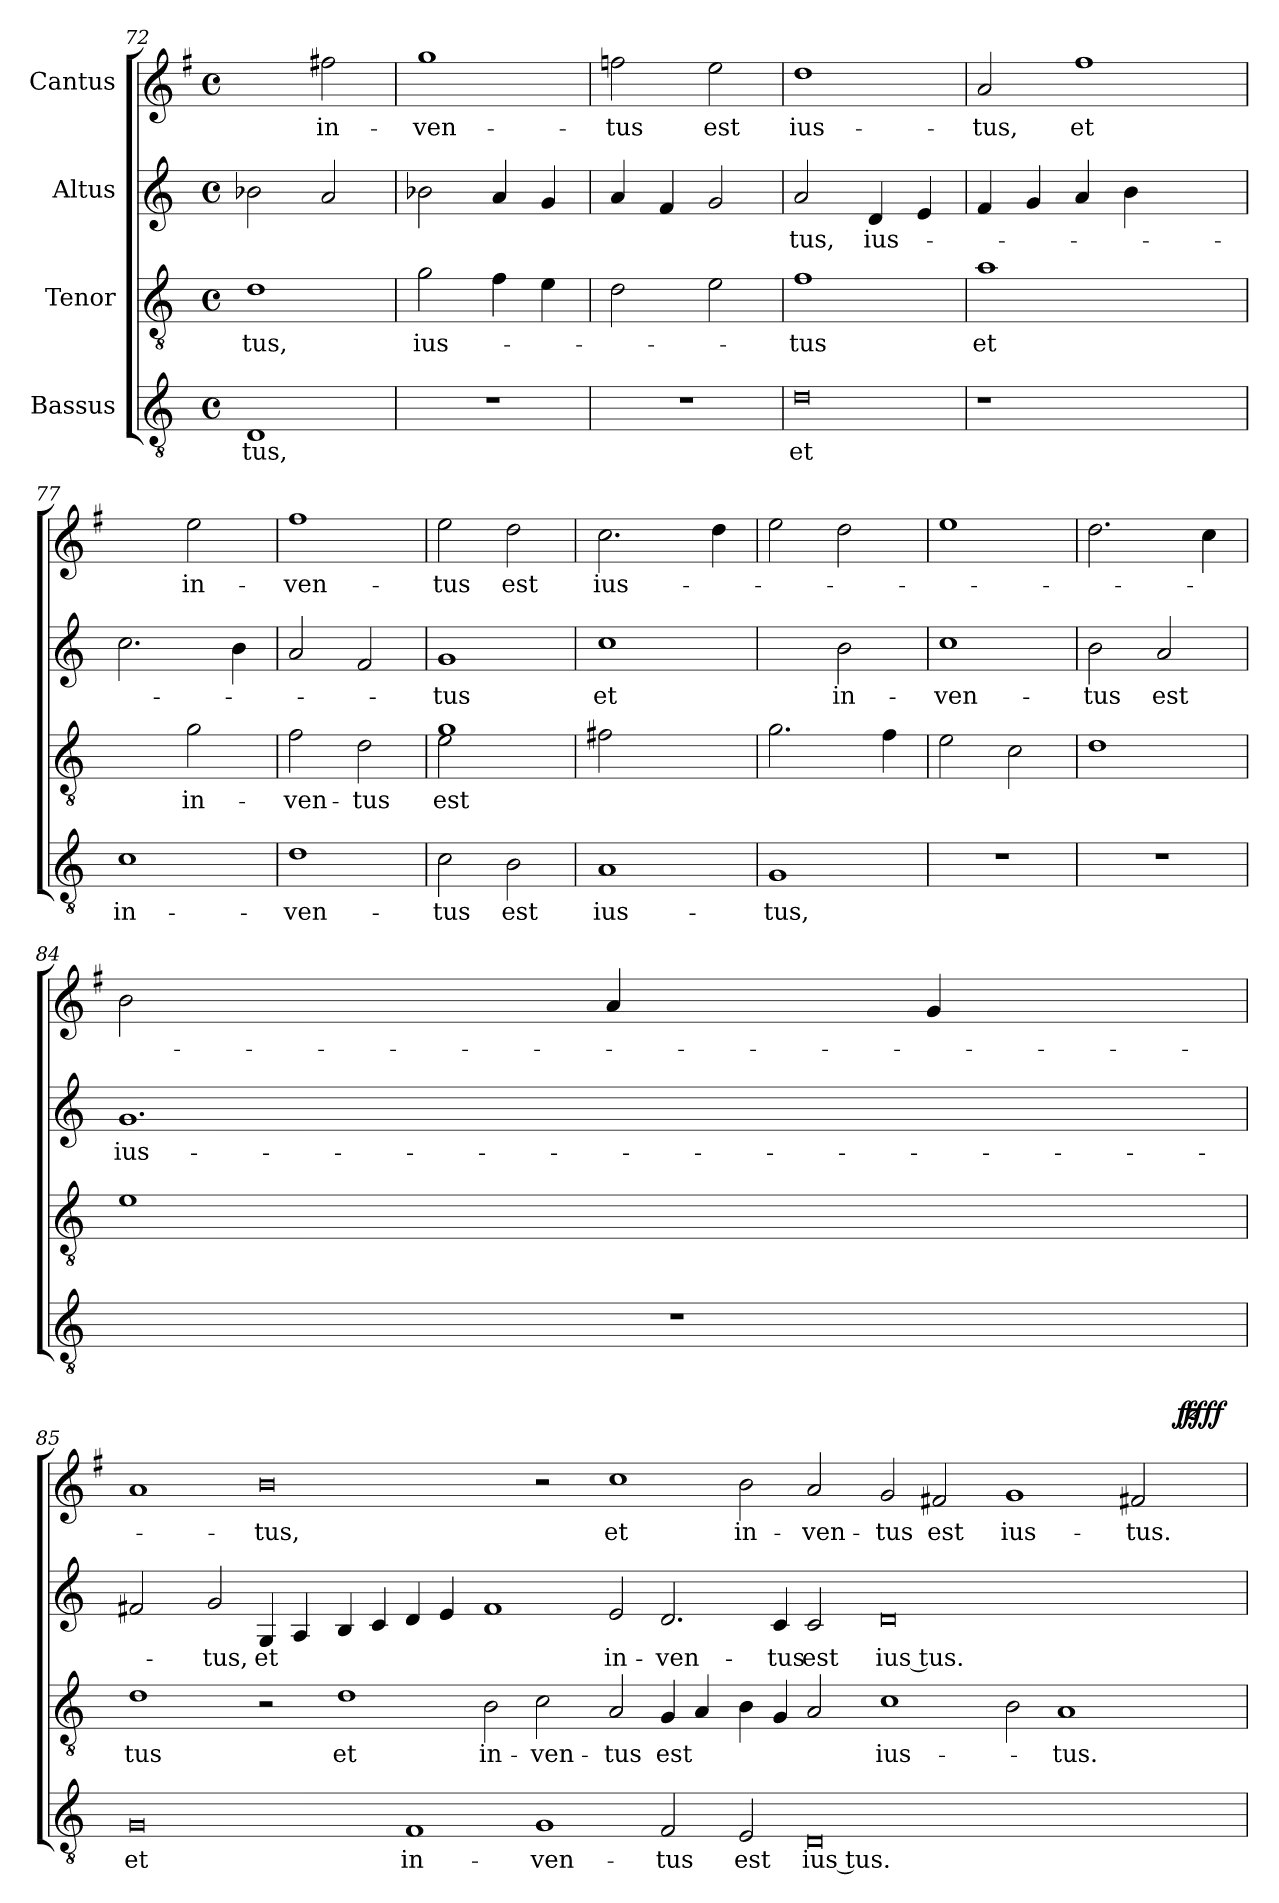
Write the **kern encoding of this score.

**kern	**text	**kern	**text	**dynam	**kern	**text	**kern	**text	**dynam
*part4	*part4	*part3	*part3	*part3	*part2	*part2	*part1	*part1	*part1
*staff4	*staff4	*staff3	*staff3	*staff3	*staff2	*staff2	*staff1	*staff1	*staff1
*I"Bassus	*	*I"Tenor	*	*	*I"Altus	*	*I"Cantus	*	*
*clefGv2	*	*clefGv2	*	*	*clefG2	*	*clefG2	*	*
*	*	*	*	*	*	*	*ITrd-3c-5	*	*
*	*	*	*	*	*	*	*k[]	*	*
*	*	*	*	*	*	*	*C:	*	*
*M4/4	*	*M4/4	*	*	*M4/4	*	*M4/4	*	*
*met(c)	*	*met(c)	*	*	*met(c)	*	*met(c)	*	*
=72	=72	=72	=72	=72	=72	=72	=72	=72	=72
!	!LO:LY:b:cj	!	!LO:LY:b:cj	!	!	!	!	!	!
1D	-tus,	1d	-tus,	.	2b-X\	.	2ryy	.	.
!	!	!	!	!	!	!	!	!LO:LY:b:cj	!
.	.	.	.	.	2a/	.	2bbn\	in-	.
=73	=73	=73	=73	=73	=73	=73	=73	=73	=73
!	!	!	!LO:LY:b:cj	!	!	!	!	!LO:LY:b:cj	!
1r	.	2g\	ius-	.	2b-X\	.	1ccc	-ven-	.
.	.	4f\	.	.	4a/	.	.	.	.
.	.	4e\	.	.	4g/	.	.	.	.
=74	=74	=74	=74	=74	=74	=74	=74	=74	=74
!	!	!	!	!	!	!	!	!LO:LY:b:cj	!
1r	.	2d\	.	.	4a/	.	2bb-\	-tus	.
.	.	.	.	.	4f/	.	.	.	.
!	!	!	!	!	!	!	!	!LO:LY:b:cj	!
.	.	2e\	.	.	2g/	.	2aa\	est	.
!!LO:LB:g=z
=75	=75	=75	=75	=75	=75	=75	=75	=75	=75
!LO:N:vis=0	!LO:LY:b:cj	!	!LO:LY:b:cj	!	!	!LO:LY:b:cj	!	!LO:LY:b:cj	!
1d	et	1f	-tus	.	2a/	-tus,	1gg	ius-	.
!	!	!	!	!	!	!LO:LY:b:cj	!	!	!
.	.	.	.	.	4d/	ius-	.	.	.
.	.	.	.	.	4e/	.	.	.	.
=76	=76	=76	=76	=76	=76	=76	=76	=76	=76
!	!	!	!LO:LY:b:cj	!	!	!	!	!LO:LY:b:cj	!
1r	.	1a	et	.	4f/	.	2dd/	-tus,	.
.	.	.	.	.	4g/	.	.	.	.
!	!	!	!	!	!	!	!	!LO:LY:b:cj	!
.	.	.	.	.	4a/	.	1bb	et	.
.	.	.	.	.	4b\	.	.	.	.
2ryy	.	2ryy	.	.	2ryy	.	.	.	.
=77	=77	=77	=77	=77	=77	=77	=77	=77	=77
!	!LO:LY:b:cj	!	!	!	!	!	!	!	!
1c	in-	2ryy	.	.	2.cc\	.	2ryy	.	.
!	!	!	!LO:LY:b:cj	!	!	!	!	!LO:LY:b:cj	!
.	.	2g\	in-	.	.	.	2aa\	in-	.
.	.	.	.	.	4b\	.	.	.	.
=78	=78	=78	=78	=78	=78	=78	=78	=78	=78
!	!LO:LY:b:cj	!	!LO:LY:b:cj	!	!	!	!	!LO:LY:b:cj	!
1d	-ven-	2f\	-ven-	.	2a/	.	1bb	-ven-	.
!	!	!	!LO:LY:b:cj	!	!	!	!	!	!
.	.	2d\	-tus	.	2f/	.	.	.	.
=79	=79	=79	=79	=79	=79	=79	=79	=79	=79
!	!LO:LY:b:cj	!	!LO:LY:b:cj	!	!	!	!	!	!
*	*	*^	*	*	*	*	*	*	*
!	!	!	!	!LO:LY:b:cj	!	!	!LO:LY:b:cj	!	!LO:LY:b:cj	!
2c\	-tus	1g	2e\	est	.	1g	-tus	2aa\	-tus	.
!	!LO:LY:b:cj	!	!	!	!	!	!	!	!LO:LY:b:cj	!
2B\	est	.	2ryy	.	.	.	.	2gg\	est	.
=80	=80	=80	=80	=80	=80	=80	=80	=80	=80	=80
!	!LO:LY:b:cj	!	!	!	!	!	!LO:LY:b:cj	!	!LO:LY:b:cj	!
*	*	*v	*v	*	*	*	*	*	*	*
1A	ius-	2f#X\	.	.	1cc	et	2.ff\	ius-	.
.	.	2ryy	.	.	.	.	.	.	.
.	.	.	.	.	.	.	4gg\	.	.
=81	=81	=81	=81	=81	=81	=81	=81	=81	=81
!	!LO:LY:b:cj	!	!	!	!	!	!	!	!
1G	-tus,	2.g\	.	.	2ryy	.	2aa\	.	.
!	!	!	!	!	!	!LO:LY:b:cj	!	!	!
.	.	.	.	.	2b\	in-	2gg\	.	.
.	.	4f\	.	.	.	.	.	.	.
=82	=82	=82	=82	=82	=82	=82	=82	=82	=82
!	!	!	!	!	!	!LO:LY:b:cj	!	!	!
1r	.	2e\	.	.	1cc	-ven-	1aa	.	.
.	.	2c\	.	.	.	.	.	.	.
=83	=83	=83	=83	=83	=83	=83	=83	=83	=83
!	!	!	!	!	!	!LO:LY:b:cj	!	!	!
1r	.	1d	.	.	2b\	-tus	2.gg\	.	.
!	!	!	!	!	!	!LO:LY:b:cj	!	!	!
.	.	.	.	.	2a/	est	.	.	.
.	.	.	.	.	.	.	4ff\	.	.
=84	=84	=84	=84	=84	=84	=84	=84	=84	=84
!	!	!	!	!	!LO:N:vis=1.	!LO:LY:b:cj	!	!	!
1r	.	1e	.	.	1g	ius-	2ee\	.	.
.	.	.	.	.	.	.	4dd/	.	.
.	.	.	.	.	.	.	4cc/	.	.
!!LO:LB:g=z
=85	=85	=85	=85	=85	=85	=85	=85	=85	=85
!	!LO:LY:b:cj	!	!LO:LY:b:cj	!	!	!	!	!	!
*	*	*^	*	*	*	*	*^	*	*
*	*	*	*^	*	*	*	*	*	*^	*	*
*	*	*	*	*	*	*	*	*	*	*	*^	*	*
0G	et	1d	1ryy	4ryy	-tus	.	2f#X/	.	1dd	1ryy	1ryy	4ryy	.	.
.	.	.	.	64ryy	.	.	.	.	.	.	.	32ryy	.	.
.	.	.	.	1ryy	.	.	.	.	.	.	.	.	.	.
.	.	.	.	.	.	.	.	.	.	.	.	1ryy	.	.
!	!	!	!	!	!	!	!	!LO:LY:b:cj	!	!	!	!	!	!
.	.	.	.	.	.	.	2g/	-tus,	.	.	.	.	.	.
!	!	!	!	!	!	!	!	!LO:LY:b:cj	!	!	!	!	!LO:LY:b:cj	!
.	.	2r	1ryy	.	.	.	4G/	et	0ee	1ryy	1ryy	.	-tus,	.
.	.	.	.	.	.	.	4A/	.	.	.	.	.	.	.
.	.	.	.	1ryy	.	.	.	.	.	.	.	.	.	.
.	.	.	.	.	.	.	.	.	.	.	.	1ryy	.	.
!	!	!	!	!	!LO:LY:b:cj	!	!	!	!	!	!	!	!	!
.	.	1d	.	.	et	.	4B/	.	.	.	.	.	.	.
.	.	.	.	.	.	.	4c/	.	.	.	.	.	.	.
!	!LO:LY:b:cj	!	!	!	!	!	!	!	!	!	!	!	!	!
1F	in-	.	1ryy	.	.	.	4d/	.	.	1ryy	1ryy	.	.	.
.	.	.	.	.	.	.	4e/	.	.	.	.	.	.	.
.	.	.	.	1ryy	.	.	.	.	.	.	.	.	.	.
.	.	.	.	.	.	.	.	.	.	.	.	1ryy	.	.
!	!	!	!	!	!LO:LY:b:cj	!	!	!	!	!	!	!	!	!
.	.	2B\	.	.	in-	.	1f#	.	.	.	.	.	.	.
!	!LO:LY:b:cj	!	!	!	!LO:LY:b:cj	!	!	!	!	!	!	!	!	!
1G	-ven-	2c\	1ryy	.	-ven-	.	.	.	2r	1ryy	1ryy	.	.	.
.	.	.	.	1ryy	.	.	.	.	.	.	.	.	.	.
.	.	.	.	.	.	.	.	.	.	.	.	1ryy	.	.
!	!	!	!	!	!LO:LY:b:cj	!	!	!LO:LY:b:cj	!	!	!	!	!LO:LY:b:cj	!
.	.	2A/	.	.	-tus	.	2e/	in-	1ff	.	.	.	et	.
!	!LO:LY:b:cj	!	!	!	!LO:LY:b:cj	!	!	!LO:LY:b:cj	!	!	!	!	!	!
2F/	-tus	4G/	1ryy	.	est	.	2.d/	-ven-	.	1ryy	4%15ryy	.	.	.
.	.	4A/	.	.	.	.	.	.	.	.	.	.	.	.
.	.	.	.	1ryy	.	.	.	.	.	.	.	.	.	.
.	.	.	.	.	.	.	.	.	.	.	.	1ryy	.	.
!	!LO:LY:b:cj	!	!	!	!	!	!	!	!	!	!	!	!LO:LY:b:cj	!
2E/	est	4B\	.	.	.	.	.	.	2ee\	.	.	.	in-	.
!	!	!	!	!	!	!	!	!LO:LY:b:cj	!	!	!	!	!	!
.	.	4G/	.	.	.	.	4c/	-tus	.	.	.	.	.	.
!	!LO:LY:b:cj	!	!	!	!	!	!	!LO:LY:b:cj	!	!	!	!	!LO:LY:b:cj	!
0D	ius tus.-	2A/	1ryy	.	.	.	2c/	est	2dd/	1ryy	.	.	-ven-	.
.	.	.	.	1ryy	.	.	.	.	.	.	.	.	.	.
.	.	.	.	.	.	.	.	.	.	.	.	1ryy	.	.
!	!	!	!	!	!LO:LY:b:cj	!	!	!LO:LY:b:cj	!	!	!	!	!LO:LY:b:cj	!
.	.	1c	.	.	ius-	.	0d	ius tus.-	2cc/	.	.	.	-tus	.
!	!	!	!	!	!	!	!	!	!	!	!	!	!LO:LY:b:cj	!
.	.	.	1ryy	.	.	.	.	.	2bn/	1ryy	.	.	est	.
.	.	.	.	1ryy	.	.	.	.	.	.	.	.	.	.
.	.	.	.	.	.	.	.	.	.	.	.	1ryy	.	.
!	!	!	!	!	!	!	!	!	!	!	!	!	!LO:LY:b:cj	!
.	.	2B\	.	.	.	.	.	.	1cc	.	.	.	ius-	.
!	!	!	!	!	!LO:LY:b	!	!	!	!	!	!	!	!	!
1ryy	.	1A	2ryy	.	-tus.	.	.	.	.	2ryy	.	.	.	.
.	.	.	.	2ryy	.	.	.	.	.	.	.	.	.	.
.	.	.	.	.	.	.	.	.	.	.	.	2ryy	.	.
!	!	!	!	!	!	!	!	!	!	!	!	!	!LO:LY:b	!
.	.	.	16ryy	.	.	.	2ryy	.	2bn/	8...ryy	.	.	-tus.	.
.	.	.	64ryy	.	.	.	.	.	.	.	.	.	.	.
!	!	!	!	!	!	!LO:DY:b	!	!	!	!	!	!	!	!
!	!	!	!	!	!	!LO:DY:n=1:b	!	!	!	!	!	!	!	!
.	.	.	4ryy	.	.	fz fz	.	.	.	.	.	.	.	.
!	!	!	!	!	!	!	!	!	!	!	!	!	!	!LO:DY:b
.	.	.	.	.	.	.	.	.	.	4ryy	.	.	.	fz
!	!	!	!	!	!	!	!	!	!	!	!	!	!	!LO:DY:b
.	.	.	.	.	.	.	.	.	.	.	4ryy	.	.	ffff
.	.	.	.	8...ryy	.	.	.	.	.	.	.	.	.	.
.	.	.	.	.	.	.	.	.	.	.	.	8..ryy	.	.
.	.	.	8ryy	.	.	.	.	.	.	.	.	.	.	.
.	.	.	32.ryy	.	.	.	.	.	.	.	.	.	.	.
.	.	.	.	.	.	.	.	.	.	64ryy	.	.	.	.
*	*	*v	*v	*v	*	*	*	*	*v	*v	*v	*v	*	*
=	=!	=	=!	=!	=	=!	=!	=!	=!
*-	*-	*-	*-	*-	*-	*-	*-	*-	*-
